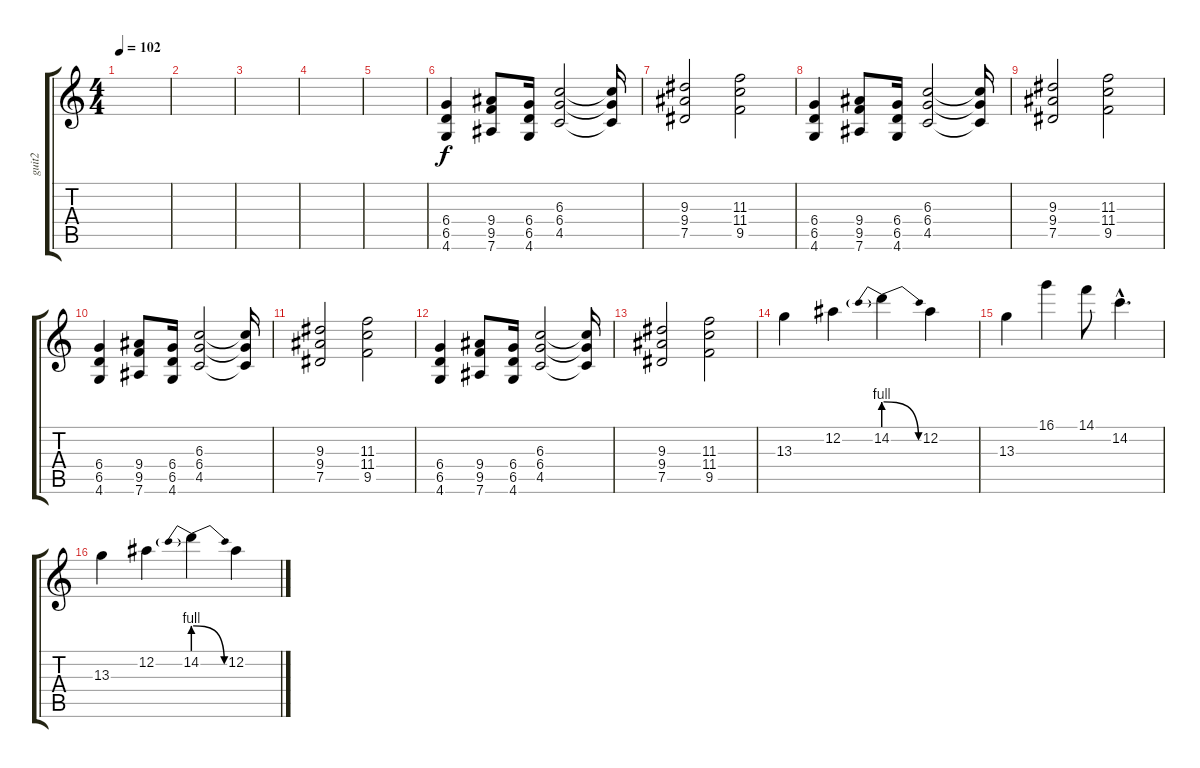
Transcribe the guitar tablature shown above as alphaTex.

\track ("guit2" "guit2") {instrument overdrivenguitar}
\staff {score tabs}
\tuning (Eb4 Bb3 Gb3 Db3 Ab2 Eb2) {hide}
\ts (4 4)
\tempo 102
\clef g2
\ks c
|
|
|
|
|
(6.4 6.5 4.6).4 (9.4 9.5 7.6).8 (6.4 6.5 4.6).16 (6.3 6.4 4.5).2 (6.3{t} 6.4{t} 4.5{t}).16 |
(9.3 9.4 7.5).2 (11.3 11.4 9.5).2 |
(6.4 6.5 4.6).4 (9.4 9.5 7.6).8 (6.4 6.5 4.6).16 (6.3 6.4 4.5).2 (6.3{t} 6.4{t} 4.5{t}).16 |
(9.3 9.4 7.5).2 (11.3 11.4 9.5).2 |
(6.4 6.5 4.6).4 (9.4 9.5 7.6).8 (6.4 6.5 4.6).16 (6.3 6.4 4.5).2 (6.3{t} 6.4{t} 4.5{t}).16 |
(9.3 9.4 7.5).2 (11.3 11.4 9.5).2 |
(6.4 6.5 4.6).4 (9.4 9.5 7.6).8 (6.4 6.5 4.6).16 (6.3 6.4 4.5).2 (6.3{t} 6.4{t} 4.5{t}).16 |
(9.3 9.4 7.5).2 (11.3 11.4 9.5).2 |
13.3.4 12.2.4 14.2{be (prebendrelease 0 4 60 0)}.4 12.2.4 |
13.3.4 16.1.4 14.1.8 14.2{hac}.4{d} |
13.3.4 12.2.4 14.2{be (prebendrelease 0 4 60 0)}.4 12.2.4
